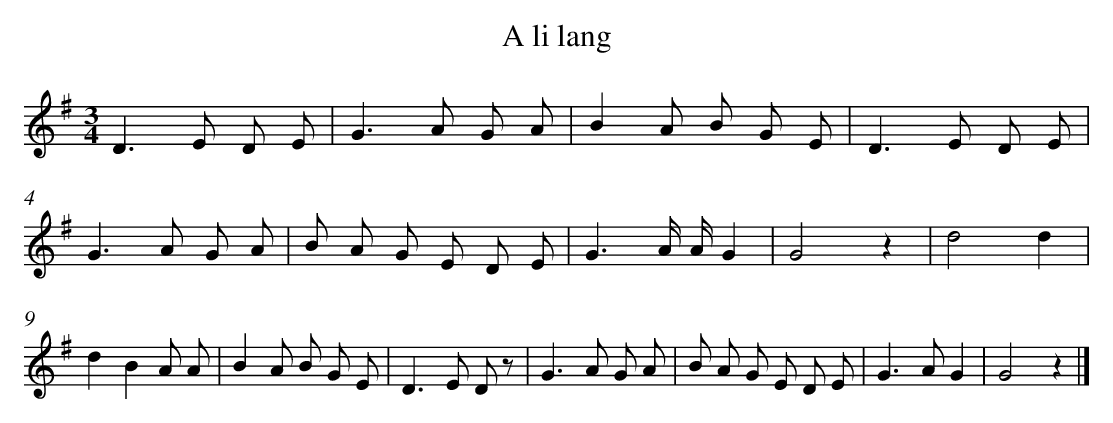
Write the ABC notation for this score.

X:1
T: A li lang
L: 1/8
M: 3/4
K: G
D2>E2 D E [I:setbarnb 1]|
G2>A2 G A |
B2A B G E |
D2>E2 D E |
G2>A2 G A |
B A G E D E |
G3A/ A/G2 |
G4z2 |
d4d2 |
d2B2A A |
B2A B G E |
D2>E2 D z |
G2>A2 G A |
B A G E D E |
G2>A2G2 |
G4z2 |]
